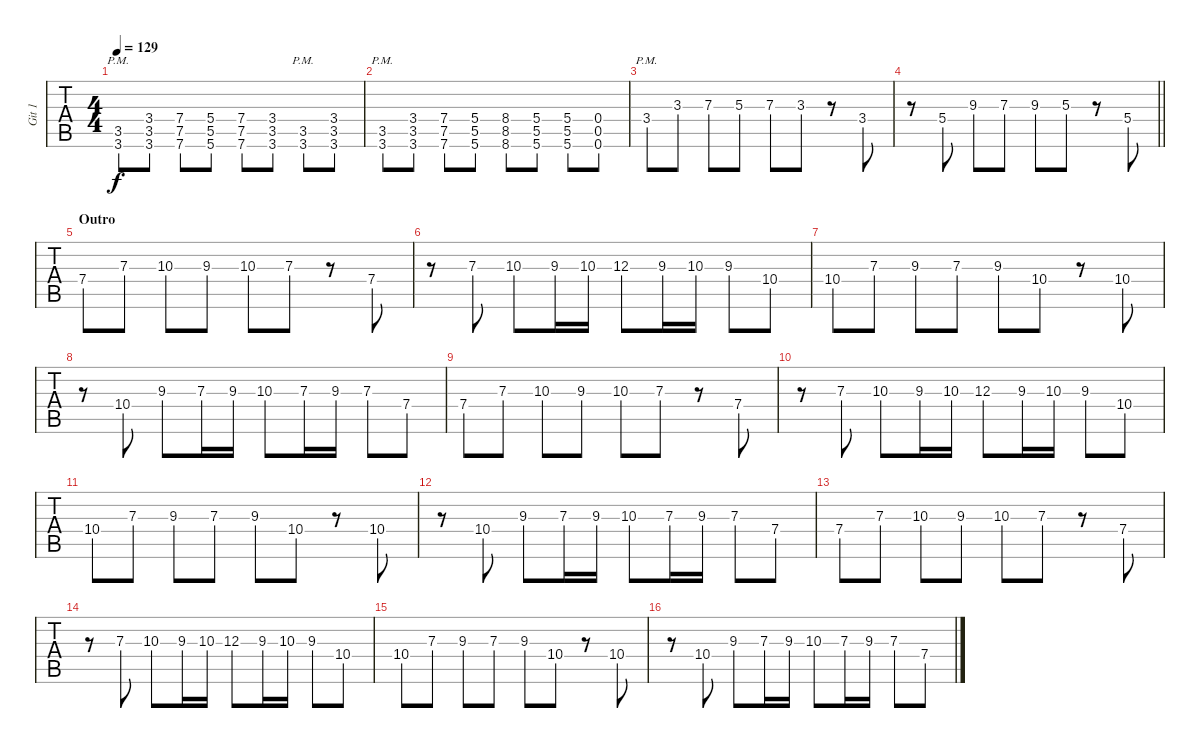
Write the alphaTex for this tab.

\track ("Git 1" "Git 1") {instrument distortionguitar}
\staff {tabs}
\tuning (B3 Gb3 D3 A2 E2 A1) {hide}
\ts (4 4)
\tempo 129
\clef f4
\ks c
(3.5{pm} 3.6{pm}).8{dy f} (3.4 3.5 3.6).8 (7.4 7.5 7.6).8 (5.4 5.5 5.6).8 (7.4 7.5 7.6).8 (3.4 3.5 3.6).8 (3.5{pm} 3.6{pm}).8 (3.4 3.5 3.6).8 |
(3.5{pm} 3.6{pm}).8 (3.4 3.5 3.6).8 (7.4 7.5 7.6).8 (5.4 5.5 5.6).8 (8.4 8.5 8.6).8 (5.4 5.5 5.6).8 (5.4 5.5 5.6).8 (0.4 0.5 0.6).8 |
3.4{pm}.8 3.3.8 7.3.8 5.3.8 7.3.8 3.3.8 r.8 3.4.8 |
\barLineRight lightlight
r.8 5.4.8 9.3.8 7.3.8 9.3.8 5.3.8 r.8 5.4.8 |
\section ("" "Outro")
7.4.8 7.3.8 10.3.8 9.3.8 10.3.8 7.3.8 r.8 7.4.8 |
r.8 7.3.8 10.3.8 9.3.16 10.3.16 12.3.8 9.3.16 10.3.16 9.3.8 10.4.8 |
10.4.8 7.3.8 9.3.8 7.3.8 9.3.8 10.4.8 r.8 10.4.8 |
r.8 10.4.8 9.3.8 7.3.16 9.3.16 10.3.8 7.3.16 9.3.16 7.3.8 7.4.8 |
7.4.8 7.3.8 10.3.8 9.3.8 10.3.8 7.3.8 r.8 7.4.8 |
r.8 7.3.8 10.3.8 9.3.16 10.3.16 12.3.8 9.3.16 10.3.16 9.3.8 10.4.8 |
10.4.8 7.3.8 9.3.8 7.3.8 9.3.8 10.4.8 r.8 10.4.8 |
r.8 10.4.8 9.3.8 7.3.16 9.3.16 10.3.8 7.3.16 9.3.16 7.3.8 7.4.8 |
7.4.8 7.3.8 10.3.8 9.3.8 10.3.8 7.3.8 r.8 7.4.8 |
r.8 7.3.8 10.3.8 9.3.16 10.3.16 12.3.8 9.3.16 10.3.16 9.3.8 10.4.8 |
10.4.8 7.3.8 9.3.8 7.3.8 9.3.8 10.4.8 r.8 10.4.8 |
r.8 10.4.8 9.3.8 7.3.16 9.3.16 10.3.8 7.3.16 9.3.16 7.3.8 7.4.8
